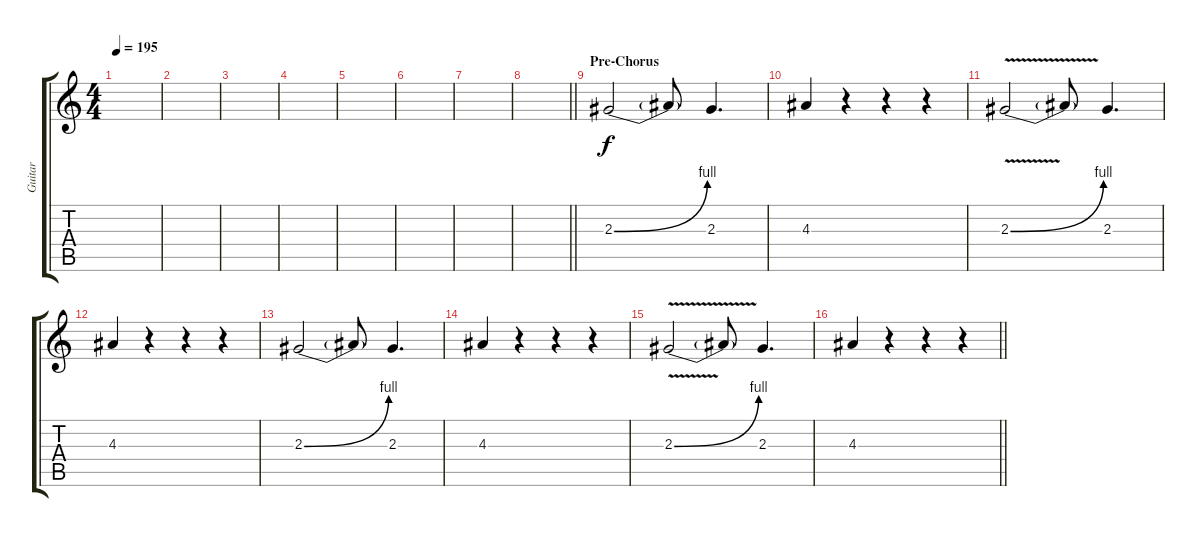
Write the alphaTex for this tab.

\track ("Guitar" "Guitar") {instrument distortionguitar}
\staff {score tabs}
\tuning (Eb4 Bb3 Gb3 Db3 Ab2 Eb2) {hide}
\ts (4 4)
\tempo 195
\clef g2
\ks c
|
|
|
|
|
|
|
\barLineRight lightlight
|
\section ("" "Pre-Chorus")
2.3{be (bend 0 0 60 4)}.2 2.3{t}.8 2.3.4{d} |
4.3.4 r.4 r.4 r.4 |
2.3{be (bend 0 0 60 4) v}.2 2.3{t}.8 2.3.4{d} |
4.3.4 r.4 r.4 r.4 |
2.3{be (bend 0 0 60 4)}.2 2.3{t}.8 2.3.4{d} |
4.3.4 r.4 r.4 r.4 |
2.3{be (bend 0 0 60 4) v}.2 2.3{t}.8 2.3.4{d} |
\barLineRight lightlight
4.3.4 r.4{volume 10} r.4 r.4
